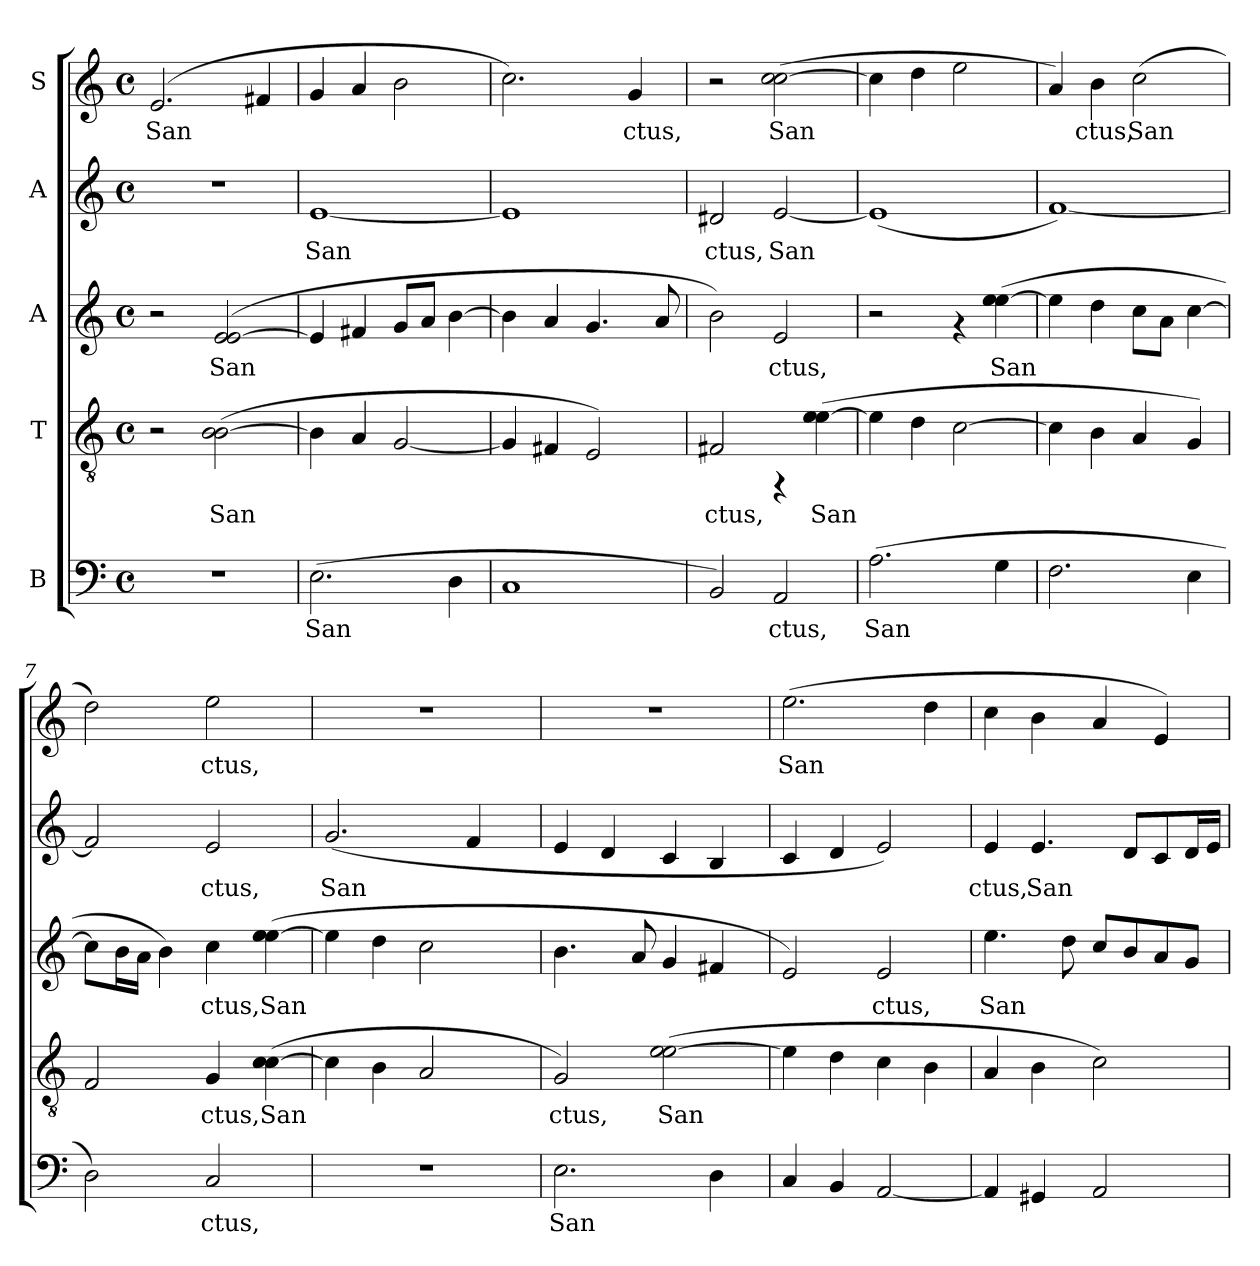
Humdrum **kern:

**kern	**text	**kern	**text	**kern	**text	**kern	**text	**kern	**text
*part5	*part5	*part4	*part4	*part3	*part3	*part2	*part2	*part1	*part1
*staff5	*staff5	*staff4	*staff4	*staff3	*staff3	*staff2	*staff2	*staff1	*staff1
*I"B	*	*I"T	*	*I"A	*	*I"A	*	*I"S	*
!!LO:PB:g=z
*stria5	*	*stria5	*	*stria5	*	*stria5	*	*stria5	*
*clefF4	*	*clefGv2	*	*clefG2	*	*clefG2	*	*clefG2	*
*k[]	*	*k[]	*	*k[]	*	*k[]	*	*k[]	*
*C:	*	*C:	*	*C:	*	*C:	*	*C:	*
*M4/4	*	*M4/4	*	*M4/4	*	*M4/4	*	*M4/4	*
*met(c)	*	*met(c)	*	*met(c)	*	*met(c)	*	*met(c)	*
=1	=1	=1	=1	=1	=1	=1	=1	=1	=1
!	!	!	!	!	!	!	!	!	!LO:LY:b:cj
1r	.	2r	.	2r	.	1r	.	(>2.e/	San-
!	!	!	!LO:LY:b:cj	!	!LO:LY:b:cj	!	!	!	!
.	.	(>2B\ [>2B\	San-	(>2e/ [<2e/	San-	.	.	.	.
!	!	!	!	!	!	!	!	!	!LO:LY:b:cj
.	.	.	.	.	.	.	.	4f#X/	--
=2	=2	=2	=2	=2	=2	=2	=2	=2	=2
!	!LO:LY:b:cj	!	!LO:LY:b:cj	!	!LO:LY:b:cj	!	!LO:LY:b:cj	!	!LO:LY:b:cj
(>2.E\	San-	4B\]	--	4e/]	--	[<1e	San-	4g/	--
!	!	!	!LO:LY:b:cj	!	!LO:LY:b:cj	!	!	!	!LO:LY:b:cj
.	.	4A/	--	4f#X/	--	.	.	4a/	--
!	!	!	!LO:LY:b:cj	!	!LO:LY:b:cj	!	!	!	!LO:LY:b:cj
.	.	[<2G/	--	8g/L	--	.	.	2b\	--
!	!	!	!	!	!LO:LY:b:cj	!	!	!	!
.	.	.	.	8a/J	--	.	.	.	.
!	!LO:LY:b:cj	!	!	!	!LO:LY:b:cj	!	!	!	!
4D\	--	.	.	[>4b\	--	.	.	.	.
=3	=3	=3	=3	=3	=3	=3	=3	=3	=3
!	!LO:LY:b:cj	!	!LO:LY:b:cj	!	!LO:LY:b:cj	!	!LO:LY:b:cj	!	!LO:LY:b:cj
1C	--	4G/]	--	4b\]	--	1e]	--	2.cc\)	--
!	!	!	!LO:LY:b:cj	!	!LO:LY:b:cj	!	!	!	!
.	.	4F#X/	--	4a/	--	.	.	.	.
!	!	!	!LO:LY:b:cj	!	!LO:LY:b:cj	!	!	!	!
.	.	2E/)	--	4.g/	--	.	.	.	.
!	!	!	!	!	!	!	!	!	!LO:LY:b:cj
.	.	.	.	.	.	.	.	4g/	-ctus,
!	!	!	!	!	!LO:LY:b:cj	!	!	!	!
.	.	.	.	8a/	--	.	.	.	.
=4	=4	=4	=4	=4	=4	=4	=4	=4	=4
!	!LO:LY:b:cj	!	!LO:LY:b:cj	!	!LO:LY:b:cj	!	!LO:LY:b:cj	!	!
2BB/)	--	2F#X/	-ctus,	2b\)	--	2d#X/	-ctus,	2r	.
!	!LO:LY:b:cj	!	!	!	!LO:LY:b:cj	!	!LO:LY:b:cj	!	!LO:LY:b:cj
2AA/	-ctus,	4rFF	.	2e/	-ctus,	[<2e/	San-	(>2cc\ [>2cc\	San-
!	!	!	!LO:LY:b:cj	!	!	!	!	!	!
.	.	(>4e\ [>4e\	San-	.	.	.	.	.	.
=5	=5	=5	=5	=5	=5	=5	=5	=5	=5
!	!LO:LY:b:cj	!	!LO:LY:b:cj	!	!	!	!LO:LY:b:cj	!	!LO:LY:b:cj
(>2.A\	San-	4e\]	--	2r	.	(<1e]	--	4cc\]	--
!	!	!	!LO:LY:b:cj	!	!	!	!	!	!LO:LY:b:cj
.	.	4d\	--	.	.	.	.	4dd\	--
!	!	!	!LO:LY:b:cj	!	!	!	!	!	!LO:LY:b:cj
.	.	[>2c\	--	4rf	.	.	.	2ee\	--
!	!LO:LY:b:cj	!	!	!	!LO:LY:b:cj	!	!	!	!
4G\	--	.	.	(>4ee\ [>4ee\	San-	.	.	.	.
=6	=6	=6	=6	=6	=6	=6	=6	=6	=6
!	!LO:LY:b:cj	!	!LO:LY:b:cj	!	!LO:LY:b:cj	!	!LO:LY:b:cj	!	!LO:LY:b:cj
2.F\	--	4c\]	--	4ee\]	--	[<1f)	--	4a/)	--
!	!	!	!LO:LY:b:cj	!	!LO:LY:b:cj	!	!	!	!LO:LY:b:cj
.	.	4B\	--	4dd\	--	.	.	4b\	-ctus,
!	!	!	!LO:LY:b:cj	!	!LO:LY:b:cj	!	!	!	!LO:LY:b:cj
.	.	4A/	--	8cc\L	--	.	.	(>2cc\	San-
!	!	!	!	!	!LO:LY:b:cj	!	!	!	!
.	.	.	.	8a\J	--	.	.	.	.
!	!LO:LY:b:cj	!	!LO:LY:b:cj	!	!LO:LY:b:cj	!	!	!	!
4E\	--	4G/)	--	[<4cc\	--	.	.	.	.
!!LO:LB:g=z
=7	=7	=7	=7	=7	=7	=7	=7	=7	=7
!	!LO:LY:b:cj	!	!LO:LY:b:cj	!	!LO:LY:b:cj	!	!LO:LY:b:cj	!	!LO:LY:b:cj
2D\)	--	2F/	--	8cc\L]	--	2f/]	--	2dd\)	--
!	!	!	!	!	!LO:LY:b:cj	!	!	!	!
.	.	.	.	16b\	--	.	.	.	.
!	!	!	!	!	!LO:LY:b:cj	!	!	!	!
.	.	.	.	16a\J	--	.	.	.	.
!	!	!	!	!	!LO:LY:b:cj	!	!	!	!
.	.	.	.	4b\)	--	.	.	.	.
!	!LO:LY:b:cj	!	!LO:LY:b:cj	!	!LO:LY:b:cj	!	!LO:LY:b:cj	!	!LO:LY:b:cj
2C/	-ctus,	4G/	-ctus,	4cc\	-ctus,	2e/	-ctus,	2ee\	-ctus,
!	!	!	!LO:LY:b:cj	!	!LO:LY:b:cj	!	!	!	!
.	.	(>4c\ [>4c\	San-	(>4ee\ [>4ee\	San-	.	.	.	.
=8	=8	=8	=8	=8	=8	=8	=8	=8	=8
!	!	!	!LO:LY:b:cj	!	!LO:LY:b:cj	!	!LO:LY:b:cj	!	!
1r	.	4c\]	--	4ee\]	--	(>2.g/	San-	1r	.
!	!	!	!LO:LY:b:cj	!	!LO:LY:b:cj	!	!	!	!
.	.	4B\	--	4dd\	--	.	.	.	.
!	!	!	!LO:LY:b:cj	!	!LO:LY:b:cj	!	!	!	!
.	.	2A/	--	2cc\	--	.	.	.	.
!	!	!	!	!	!	!	!LO:LY:b:cj	!	!
.	.	.	.	.	.	4f/	--	.	.
=9	=9	=9	=9	=9	=9	=9	=9	=9	=9
!	!LO:LY:b:cj	!	!LO:LY:b:cj	!	!LO:LY:b:cj	!	!LO:LY:b:cj	!	!
2.E\	San-	2G/)	-ctus,	4.b\	--	4e/	--	1r	.
!	!	!	!	!	!	!	!LO:LY:b:cj	!	!
.	.	.	.	.	.	4d/	--	.	.
!	!	!	!	!	!LO:LY:b:cj	!	!	!	!
.	.	.	.	8a/	--	.	.	.	.
!	!	!	!LO:LY:b:cj	!	!LO:LY:b:cj	!	!LO:LY:b:cj	!	!
.	.	(>2e\ [>2e\	San-	4g/	--	4c/	--	.	.
!	!LO:LY:b:cj	!	!	!	!LO:LY:b:cj	!	!LO:LY:b:cj	!	!
4D\	--	.	.	4f#X/	--	4B/	--	.	.
=10	=10	=10	=10	=10	=10	=10	=10	=10	=10
!	!LO:LY:b:cj	!	!LO:LY:b:cj	!	!LO:LY:b:cj	!	!LO:LY:b:cj	!	!LO:LY:b:cj
4C/	--	4e\]	--	2e/)	--	4c/	--	(>2.ee\	San-
!	!LO:LY:b:cj	!	!LO:LY:b:cj	!	!	!	!LO:LY:b:cj	!	!
4BB/	--	4d\	--	.	.	4d/	--	.	.
!	!LO:LY:b:cj	!	!LO:LY:b:cj	!	!LO:LY:b:cj	!	!LO:LY:b:cj	!	!
[<2AA/	--	4c\	--	2e/	-ctus,	2e/)	--	.	.
!	!	!	!LO:LY:b:cj	!	!	!	!	!	!LO:LY:b:cj
.	.	4B\	--	.	.	.	.	4dd\	--
=11	=11	=11	=11	=11	=11	=11	=11	=11	=11
!	!LO:LY:b:cj	!	!LO:LY:b:cj	!	!LO:LY:b:cj	!	!LO:LY:b:cj	!	!LO:LY:b:cj
4AA/]	--	4A/	--	4.ee\	San-	4e/	-ctus,	4cc\	--
!	!LO:LY:b:cj	!	!LO:LY:b:cj	!	!	!	!LO:LY:b:cj	!	!LO:LY:b:cj
4GG#X/	--	4B\	--	.	.	4.e/	San-	4b\	--
!	!	!	!	!	!LO:LY:b:cj	!	!	!	!
.	.	.	.	8dd\	--	.	.	.	.
!	!LO:LY:b:cj	!	!LO:LY:b:cj	!	!LO:LY:b:cj	!	!	!	!LO:LY:b:cj
2AA/	--	2c\)	--	8cc/L	--	.	.	4a/	--
!	!	!	!	!	!LO:LY:b:cj	!	!LO:LY:b:cj	!	!
.	.	.	.	8b/	--	8d/L	--	.	.
!	!	!	!	!	!LO:LY:b:cj	!	!LO:LY:b:cj	!	!LO:LY:b:cj
.	.	.	.	8a/	--	8c/	--	4e/)	--
!	!	!	!	!	!LO:LY:b:cj	!	!LO:LY:b:cj	!	!
.	.	.	.	8g/J	--	16d/	--	.	.
!	!	!	!	!	!	!	!LO:LY:b:cj	!	!
.	.	.	.	.	.	16e/J	--	.	.
=	=	=	=	=	=	=	=	=	=
*-	*-	*-	*-	*-	*-	*-	*-	*-	*-
